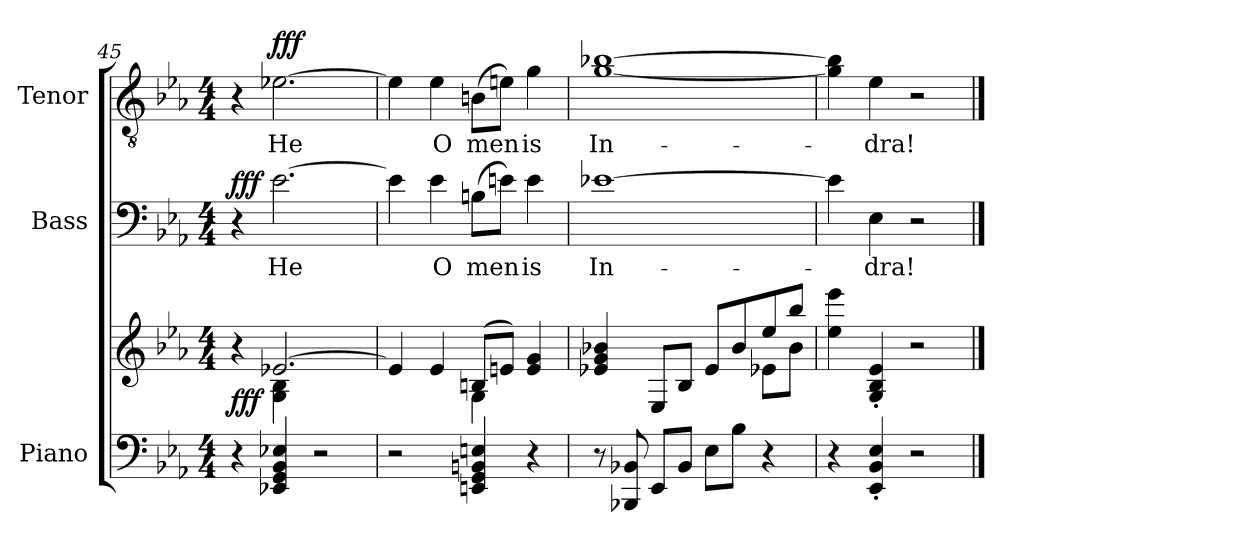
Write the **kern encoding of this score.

**kern	**kern	**dynam	**kern	**text	**dynam	**kern	**text	**dynam
*part3	*part3	*part3	*part2	*part2	*part2	*part1	*part1	*part1
*staff4	*staff3	*staff3/4	*staff2	*staff2	*staff2	*staff1	*staff1	*staff1
*I"Piano	*	*	*I"Bass	*	*	*I"Tenor	*	*
*I'Pno.	*	*	*I'B.	*	*	*I'T.	*	*
*clefF4	*clefG2	*	*clefF4	*	*	*clefGv2	*	*
*	*	*	*	*	*	*ITrd7c12	*	*
*k[b-e-a-]	*k[b-e-a-]	*	*k[b-e-a-]	*	*	*k[b-e-a-]	*	*
*E-:	*E-:	*	*E-:	*	*	*E-:	*	*
*M4/4	*M4/4	*	*M4/4	*	*	*M4/4	*	*
=45	=45	=45	=45	=45	=45	=45	=45	=45
*	*^	*	*	*	*	*	*	*
4r	4r	4ryy	fff	4r	.	fff	4r	.	.
!	!	!	!	!	!LO:LY:b:color=#000000	!	!	!	!
!	!	!	!	!	!	!	!	!LO:LY:b:color=#000000	!
4EE-Xi/ 4GGi 4BB-i 4E-Xi	[>2.e-Xi/	4Gi\ 4B-i	.	[>2.e-i\	He	.	[>2.E-Xi\	He	fff
2r	.	2ryy	.	.	.	.	.	.	.
=46	=46	=46	=46	=46	=46	=46	=46	=46	=46
2r	4e-i/]	2ryy	.	4e-i\]	.	.	4E-i\]	.	.
!	!	!	!	!	!LO:LY:b:color=#000000	!	!	!	!
!	!	!	!	!	!	!	!	!LO:LY:b:color=#000000	!
.	4e-i/	.	.	4e-i\	O	.	4E-i\	O	.
!	!	!	!	!	!LO:LY:b:color=#000000	!	!	!	!
!	!	!	!	!	!	!	!	!LO:LY:b:color=#000000	!
4EEni/ 4GGi 4BBni 4Eni	(8Bni/L	4Gi\	.	(8Bni\L	men	.	(8BBni\L	men	.
.	8eni/J)	.	.	8eni\J)	.	.	8Eni\J)	.	.
!	!	!	!	!	!LO:LY:b:color=#000000	!	!	!	!
!	!	!	!	!	!	!	!	!LO:LY:b:color=#000000	!
4r	4ei/ 4gi	4ryy	.	4ei\	is	.	4Gi\	is	.
=47	=47	=47	=47	=47	=47	=47	=47	=47	=47
!	!	!	!	!	!LO:LY:b:color=#000000	!	!	!	!
!	!	!	!	!	!	!	!	!LO:LY:b:color=#000000	!
8r	4e-Xi/ 4gi 4b-Xi	2.ryy	.	[>1e-Xi	In-	.	[<1Gi [>1B-Xi	In-	.
8BBB-Xi/ 8BB-Xi	.	.	.	.	.	.	.	.	.
8EE-i/L	8E-i/L	.	.	.	.	.	.	.	.
8BB-i/J	8B-i/J	.	.	.	.	.	.	.	.
8E-i\L	8e-i/L	.	.	.	.	.	.	.	.
8B-i\J	8b-i/	.	.	.	.	.	.	.	.
4r	8ee-i/	8e-Xi\L	.	.	.	.	.	.	.
.	8bb-i/J	8b-i\J	.	.	.	.	.	.	.
*	*v	*v	*	*	*	*	*	*	*
=48	=48	=48	=48	=48	=48	=48	=48	=48
4r	4ee-i\ 4eee-i	.	4e-i\]	.	.	4Gi\] 4B-i]	.	.
!	!	!	!	!LO:LY:b:color=#000000	!	!	!	!
!	!	!	!	!	!	!	!LO:LY:b:color=#000000	!
4EE-i/' 4BB-i' 4E-i'	4Gi/' 4B-i' 4e-i'	.	4E-i\	-dra!	.	4E-i\	-dra!	.
2r	2r	.	2r	.	.	2r	.	.
==	==	==	==	==	==	==	==	==
*-	*-	*-	*-	*-	*-	*-	*-	*-
